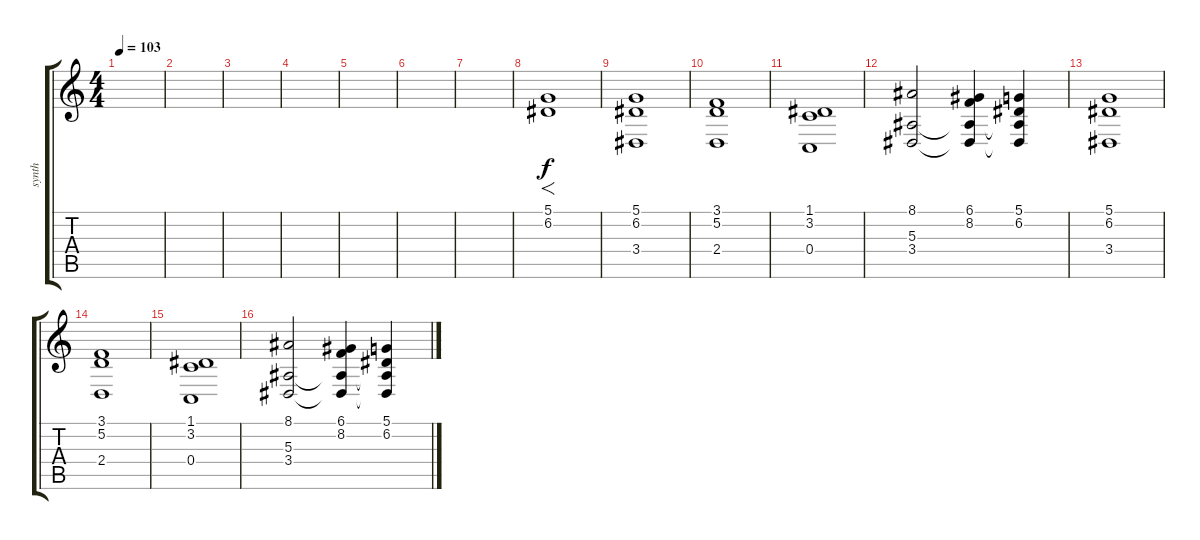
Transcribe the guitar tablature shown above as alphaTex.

\track ("synth" "synth") {instrument tremolostrings}
\staff {score tabs}
\tuning (D4 A3 F3 C3 G2 C2) {hide}
\ts (4 4)
\tempo 103
\clef g2
\ks c
|
|
|
|
|
|
|
(5.1 6.2).1{f} |
(5.1 6.2 3.4).1 |
(3.1 5.2 2.4).1 |
(1.1 3.2 0.4).1 |
(8.1 5.3 3.4).2 (6.1 8.2 5.3{t} 3.4{t}).4 (5.1 6.2 5.3{t} 3.4{t}).4 |
(5.1 6.2 3.4).1 |
(3.1 5.2 2.4).1 |
(1.1 3.2 0.4).1 |
(8.1 5.3 3.4).2 (6.1 8.2 5.3{t} 3.4{t}).4 (5.1 6.2 5.3{t} 3.4{t}).4
